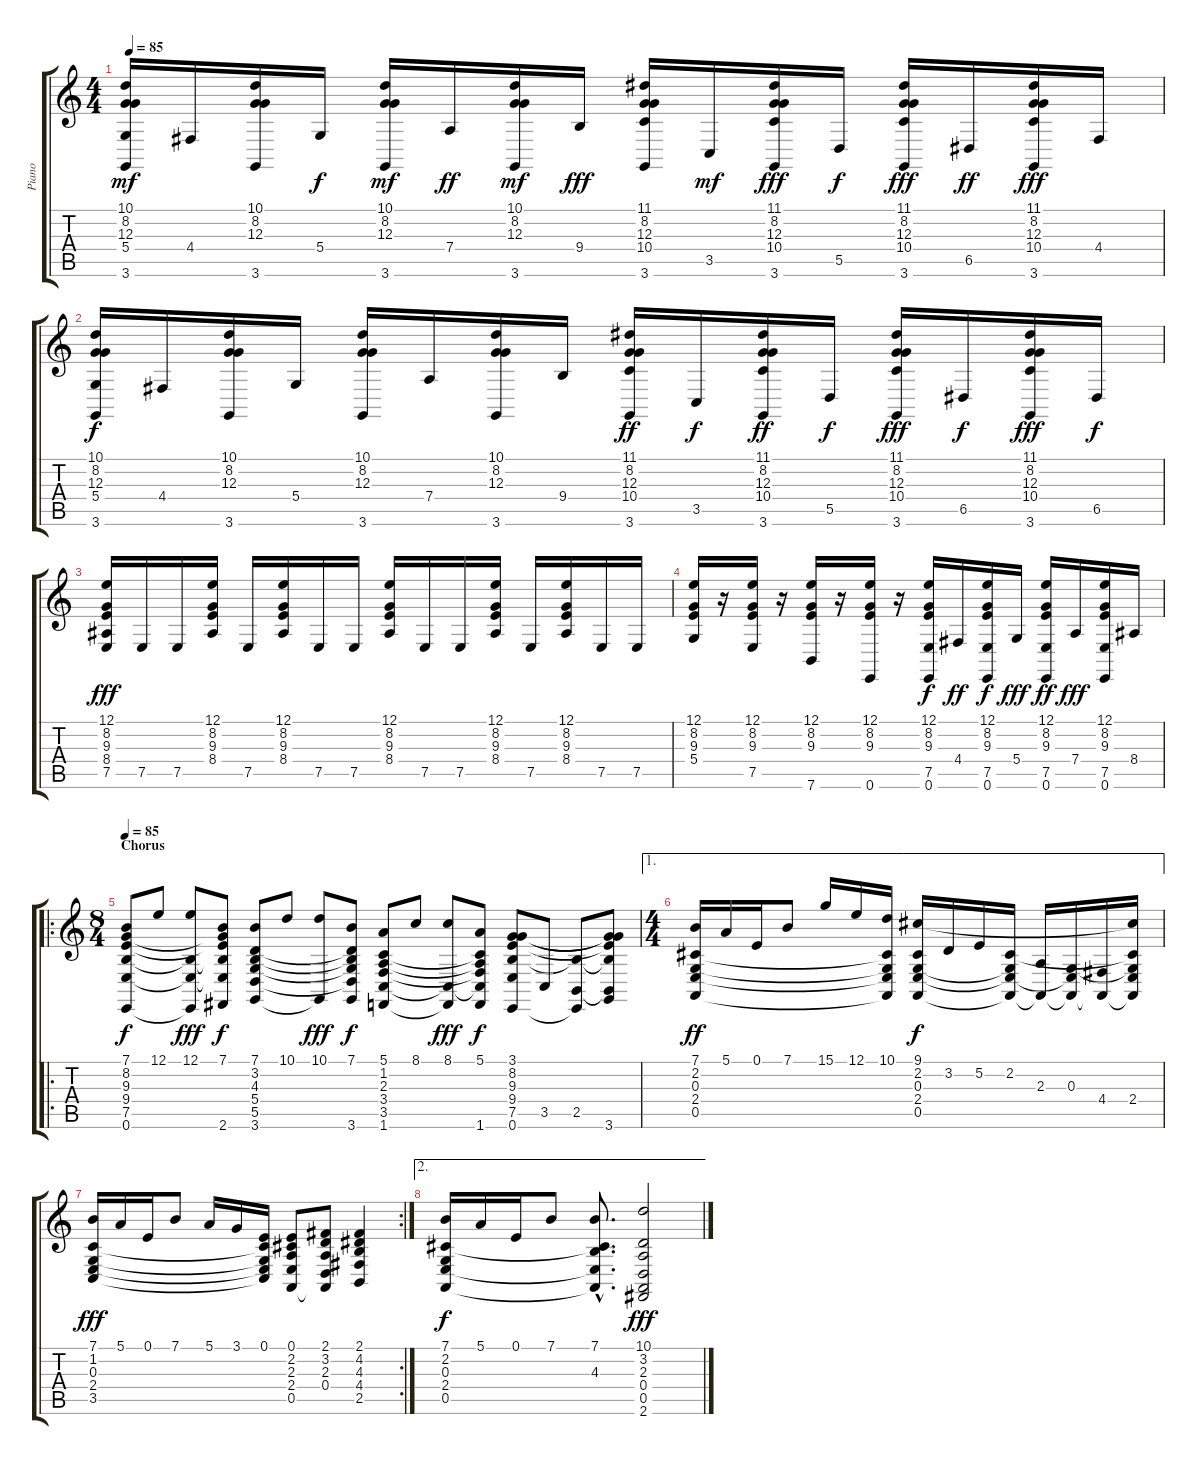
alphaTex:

\track ("Piano" "Piano") {instrument acousticgrandpiano}
\staff {score tabs}
\tuning (E4 B3 G3 D3 A2 E2) {hide}
\ts (4 4)
\tempo 85
\clef g2
\ks c
(10.1 8.2 12.3 5.4 3.6).16{dy mf} 4.4.16 (10.1 8.2 12.3 3.6).16 5.4.16{dy f} (10.1 8.2 12.3 3.6).16{dy mf} 7.4.16{dy ff} (10.1 8.2 12.3 3.6).16{dy mf} 9.4.16{dy fff} (11.1 8.2 12.3 10.4 3.6).16 3.5.16{dy mf} (11.1 8.2 12.3 10.4 3.6).16{dy fff} 5.5.16{dy f} (11.1 8.2 12.3 10.4 3.6).16{dy fff} 6.5.16{dy ff} (11.1 8.2 12.3 10.4 3.6).16{dy fff} 4.4.16 |
(10.1 8.2 12.3 5.4 3.6).16{dy f} 4.4.16 (10.1 8.2 12.3 3.6).16 5.4.16 (10.1 8.2 12.3 3.6).16 7.4.16 (10.1 8.2 12.3 3.6).16 9.4.16 (11.1 8.2 12.3 10.4 3.6).16{dy ff} 3.5.16{dy f} (11.1 8.2 12.3 10.4 3.6).16{dy ff} 5.5.16{dy f} (11.1 8.2 12.3 10.4 3.6).16{dy fff} 6.5.16{dy f} (11.1 8.2 12.3 10.4 3.6).16{dy fff} 6.5.16{dy f} |
(12.1 8.2 9.3 8.4 7.5).16{dy fff} 7.5.16 7.5.16 (12.1 8.2 9.3 8.4).16 7.5.16 (12.1 8.2 9.3 8.4).16 7.5.16 7.5.16 (12.1 8.2 9.3 8.4).16 7.5.16 7.5.16 (12.1 8.2 9.3 8.4).16 7.5.16 (12.1 8.2 9.3 8.4).16 7.5.16 7.5.16 |
(12.1 8.2 9.3 5.4).16 r.16 (12.1 8.2 9.3 7.5).16 r.16 (12.1 8.2 9.3 7.6).16 r.16 (12.1 8.2 9.3 0.6).16 r.16 (12.1 8.2 9.3 7.5 0.6).16{dy f} 4.4.16{dy ff} (12.1 8.2 9.3 7.5 0.6).16{dy f} 5.4.16{dy fff} (12.1 8.2 9.3 7.5 0.6).16{dy ff} 7.4.16{dy fff} (12.1 8.2 9.3 7.5 0.6).16 8.4.16 |
\ro
\ts (8 4)
\section ("" "Chorus")
\tempo 85
(7.1 8.2 9.3 9.4 7.5 0.6).8{dy f} 12.1.8 (12.1 9.4{t} 7.5{t} 0.6{t}).8{dy fff} (7.1 8.2{t} 9.3{t} 9.4{t} 7.5{t} 2.6).8{dy f} (7.1 3.2 4.3 5.4 5.5 3.6).8 10.1.8 (10.1 3.6{t}).8{dy fff} (7.1 3.2{t} 4.3{t} 5.4{t} 5.5{t} 3.6).8{dy f} (5.1 1.2 2.3 3.4 3.5 1.6).8 8.1.8 (8.1 3.5{t} 1.6{t}).8{dy fff} (5.1 1.2{t} 2.3{t} 3.4{t} 3.5{t} 1.6).8{dy f} (3.1 8.2 9.3 9.4 7.5 0.6).8 3.5.8 (9.4{t} 2.5 0.6{t}).8 (3.1{t} 8.2{t} 9.3{t} 9.4{t} 2.5{t} 3.6).8 |
\ae 1
\ts (4 4)
(7.1 2.2 0.3 2.4 0.5).16{dy ff} 5.1.16 0.1.16 7.1.8 15.1.16 12.1.16 (10.1 2.2{t} 0.3{t} 2.4{t} 0.5{t}).16 (9.1 2.2 0.3 2.4 0.5).16{dy f} 3.2.16 5.2.16 (2.2 0.3{t} 2.4{t} 0.5{t}).16 (2.3 0.5{t}).16 (0.3 2.4{t} 0.5{t}).16 (4.4 0.5{t}).16 (9.1{t} 2.2{t} 0.3{t} 2.4 0.5{t}).16 |
\rc 2
(7.1 1.2 0.3 2.4 3.5).16{dy fff} 5.1.16 0.1.16 7.1.8 5.1.16 3.1.16 (0.1 1.2{t} 0.3{t} 2.4{t} 3.5{t}).16 (0.1 2.2 2.3 2.4 0.5).8 (2.1 3.2 2.3 0.4 0.5{t}).8 (2.1 4.2 4.3 4.4 2.5).4 |
\ae 2
(7.1 2.2 0.3 2.4 0.5).16{dy f} 5.1.16 0.1.16 7.1.8 (7.1{hac} 2.2{hac t} 4.3{hac} 2.4{hac t} 0.5{hac t}).8{d} (10.1 3.2 2.3 0.4 0.5 2.6).2{dy fff volume 16}
